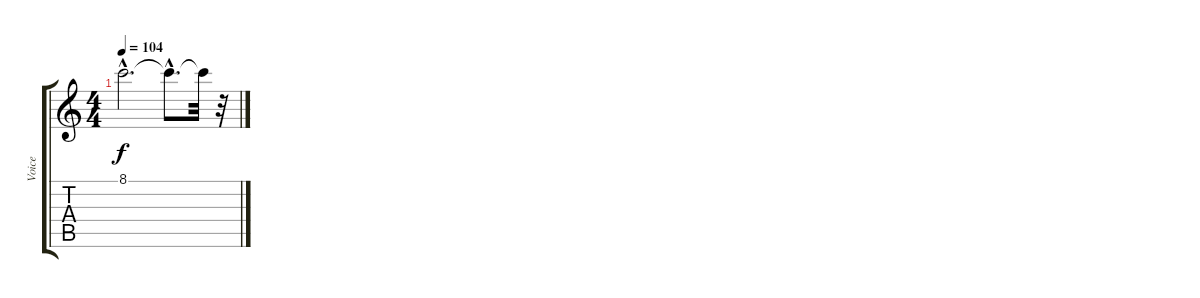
\track ("Voice" "Voice") {instrument acousticguitarsteel}
\staff {score tabs}
\tuning (E4 B3 G3 D3 A2 E2) {hide}
\ts (4 4)
\tempo 104
\clef g2
\ks c
8.1{hac t}.2{d dy f} 8.1{hac t}.8{d} 8.1{t}.32 r.32
